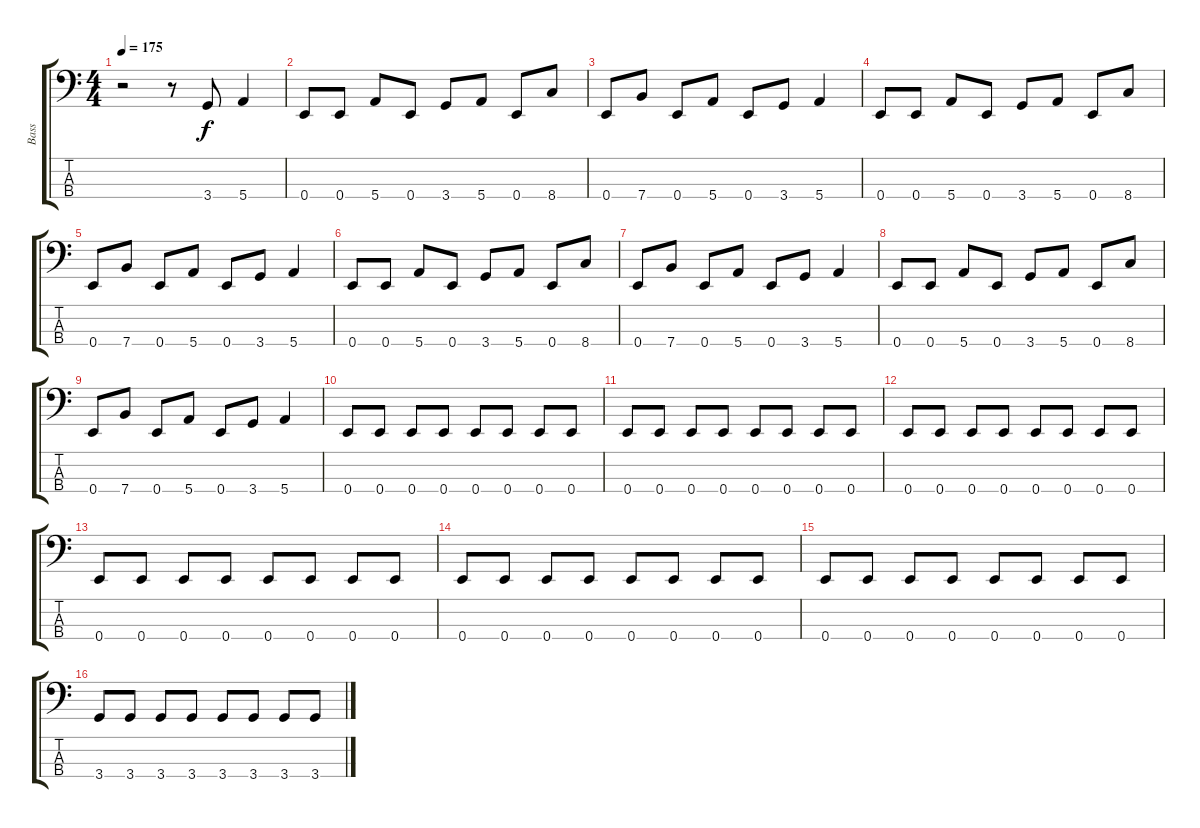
\track ("Bass" "Bass") {instrument electricbasspick}
\staff {score tabs}
\tuning (G2 D2 A1 E1) {hide}
\ts (4 4)
\tempo 175
\clef f4
\ks c
r.2{dy f instrument electricbasspick} r.8 3.4.8 5.4.4 |
0.4.8 0.4.8 5.4.8 0.4.8 3.4.8 5.4.8 0.4.8 8.4.8 |
0.4.8 7.4.8 0.4.8 5.4.8 0.4.8 3.4.8 5.4.4 |
0.4.8 0.4.8 5.4.8 0.4.8 3.4.8 5.4.8 0.4.8 8.4.8 |
0.4.8 7.4.8 0.4.8 5.4.8 0.4.8 3.4.8 5.4.4 |
0.4.8 0.4.8 5.4.8 0.4.8 3.4.8 5.4.8 0.4.8 8.4.8 |
0.4.8 7.4.8 0.4.8 5.4.8 0.4.8 3.4.8 5.4.4 |
0.4.8 0.4.8 5.4.8 0.4.8 3.4.8 5.4.8 0.4.8 8.4.8 |
0.4.8 7.4.8 0.4.8 5.4.8 0.4.8 3.4.8 5.4.4 |
0.4.8 0.4.8 0.4.8 0.4.8 0.4.8 0.4.8 0.4.8 0.4.8 |
0.4.8 0.4.8 0.4.8 0.4.8 0.4.8 0.4.8 0.4.8 0.4.8 |
0.4.8 0.4.8 0.4.8 0.4.8 0.4.8 0.4.8 0.4.8 0.4.8 |
0.4.8 0.4.8 0.4.8 0.4.8 0.4.8 0.4.8 0.4.8 0.4.8 |
0.4.8 0.4.8 0.4.8 0.4.8 0.4.8 0.4.8 0.4.8 0.4.8 |
0.4.8 0.4.8 0.4.8 0.4.8 0.4.8 0.4.8 0.4.8 0.4.8 |
3.4.8 3.4.8 3.4.8 3.4.8 3.4.8 3.4.8 3.4.8 3.4.8
